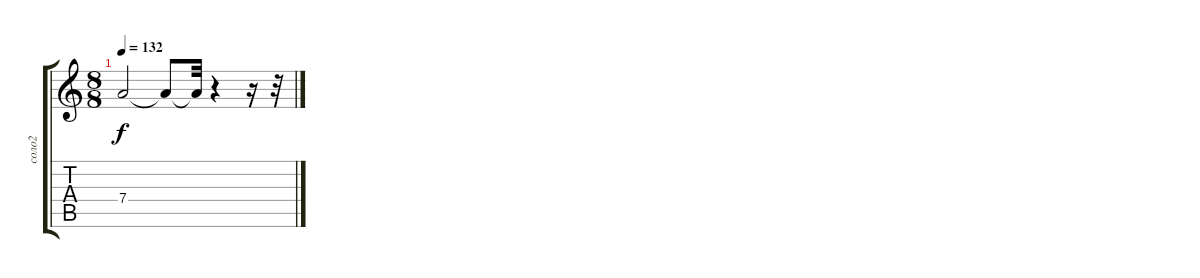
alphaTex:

\track ("соло2" "соло2") {instrument overdrivenguitar}
\staff {score tabs}
\tuning (E4 B3 G3 D3 A2 E2) {hide}
\ts (8 8)
\tempo 132
\clef g2
\ks c
7.4{t}.2{dy f} 7.4{t}.8 7.4{t}.32 r.4 r.16 r.32
